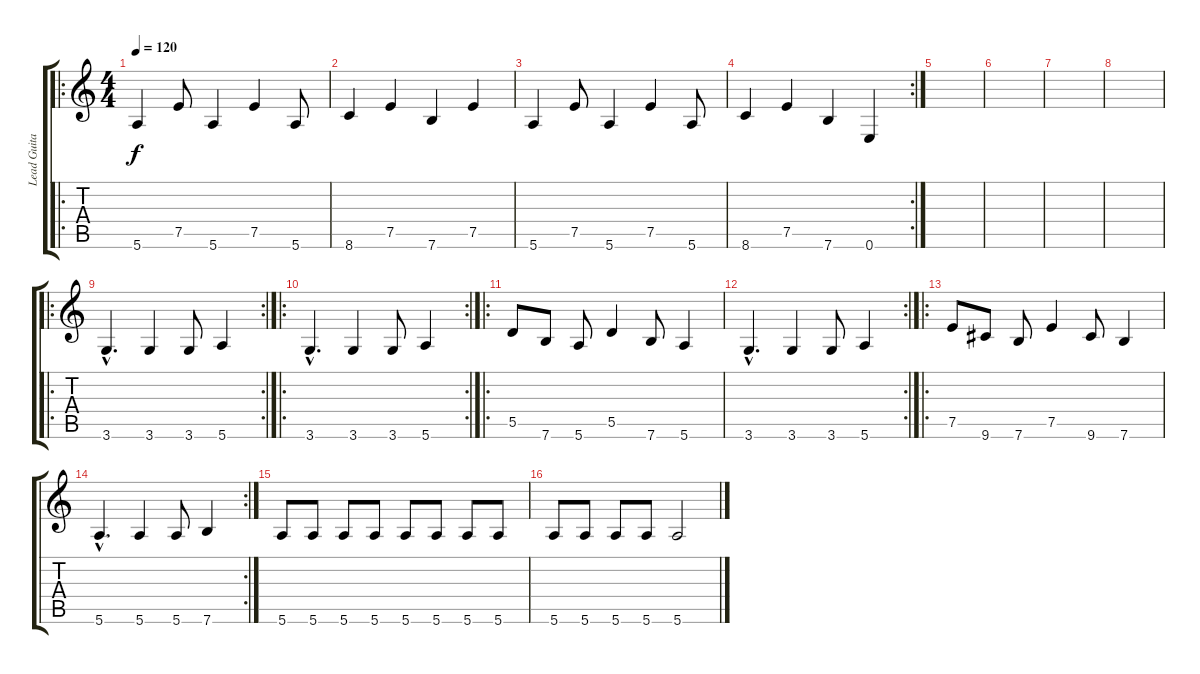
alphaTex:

\track ("Lead Guitar" "Lead Guita") {instrument acousticguitarnylon}
\staff {score tabs}
\tuning (E4 B3 G3 D3 A2 E2) {hide}
\ro
\ts (4 4)
\tempo 120
\clef g2
\ks c
5.6.4{dy f} 7.5.8 5.6.4 7.5.4 5.6.8 |
8.6.4 7.5.4 7.6.4 7.5.4 |
5.6.4 7.5.8 5.6.4 7.5.4 5.6.8 |
\rc 2
8.6.4 7.5.4 7.6.4 0.6.4 |
|
|
|
|
\ro
\rc 2
3.6{hac}.4{d} 3.6.4 3.6.8 5.6.4 |
\ro
\rc 2
3.6{hac}.4{d} 3.6.4 3.6.8 5.6.4 |
\ro
5.5.8 7.6.8 5.6.8 5.5.4 7.6.8 5.6.4 |
\rc 2
3.6{hac}.4{d} 3.6.4 3.6.8 5.6.4 |
\ro
7.5.8 9.6.8 7.6.8 7.5.4 9.6.8 7.6.4 |
\rc 2
5.6{hac}.4{d} 5.6.4 5.6.8 7.6.4 |
5.6.8 5.6.8 5.6.8 5.6.8 5.6.8 5.6.8 5.6.8 5.6.8 |
5.6.8 5.6.8 5.6.8 5.6.8 5.6.2
